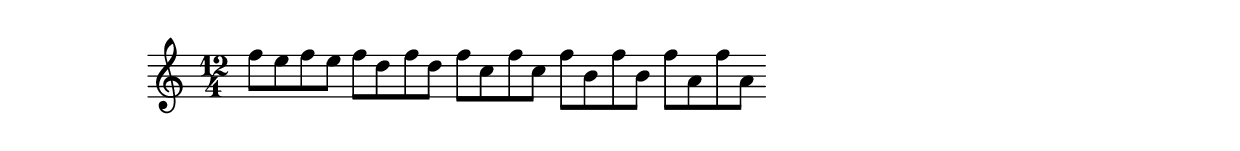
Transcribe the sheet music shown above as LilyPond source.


\version "2.6.0"
\header {
	texidoc = "For juxtaposed chords with the same direction, a
slight optical correction is used. It is constant, and works only if
two chords have no common head-positions range."
}

\score {  \relative c'' {
\stemDown
\time 12/4
  f8[
      e f e]  f[ d f d]  f[ c f c]  f[ b, f' b,]  f'[ a, f' a,]
}
\layout { raggedright = ##t}
}

